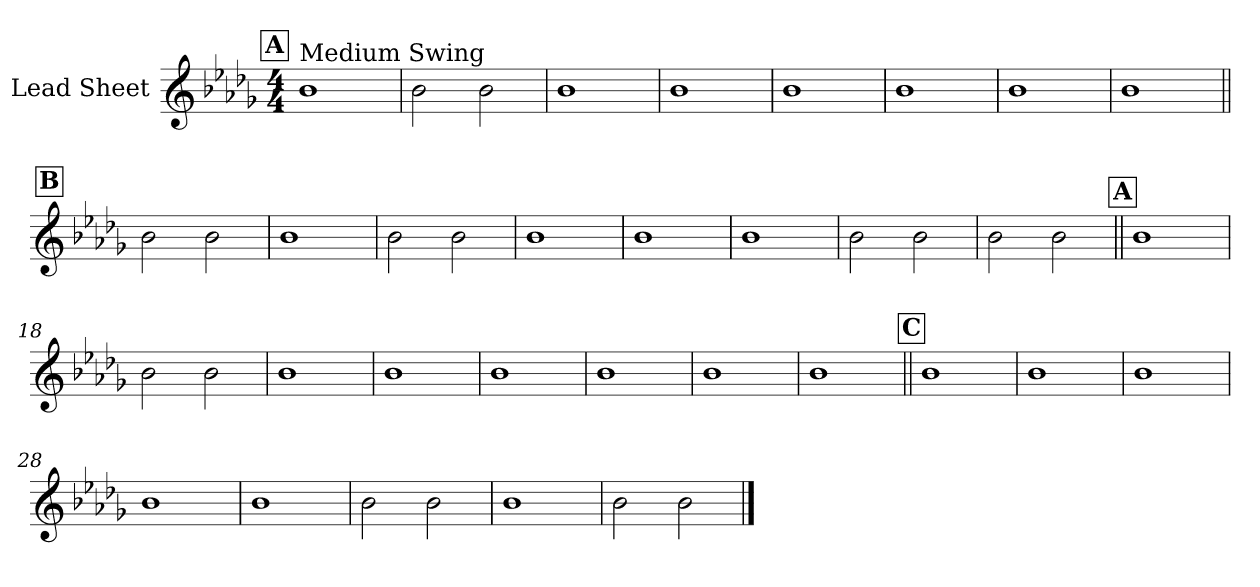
**kern
*part1
*staff1
*I"Lead Sheet
*clefG2
*k[b-e-a-d-g-]
*D-:
*M4/4
!!LO:REH:place=s1:a:fs=14:t=A
=1
!LO:TX:a:t=Medium Swing
1b-
=2
2b-\
2b-\
=3
1b-
=4
1b-
!!LO:LB:g=z
=5
1b-
=6
1b-
=7
1b-
=8
1b-
!!LO:LB:g=z
!!LO:REH:place=s1:a:fs=14:t=B
=9||
2b-\
2b-\
=10
1b-
=11
2b-\
2b-\
=12
1b-
!!LO:LB:g=z
=13
1b-
=14
1b-
=15
2b-\
2b-\
=16
2b-\
2b-\
!!LO:LB:g=z
!!LO:REH:place=s1:a:fs=14:t=A
=17||
1b-
=18
2b-\
2b-\
=19
1b-
=20
1b-
!!LO:LB:g=z
=21
1b-
=22
1b-
=23
1b-
=24
1b-
!!LO:LB:g=z
!!LO:REH:place=s1:a:fs=14:t=C
=25||
1b-
=26
1b-
=27
1b-
=28
1b-
!!LO:LB:g=z
=29
1b-
=30
2b-\
2b-\
=31
1b-
=32
2b-\
2b-\
==
*-
